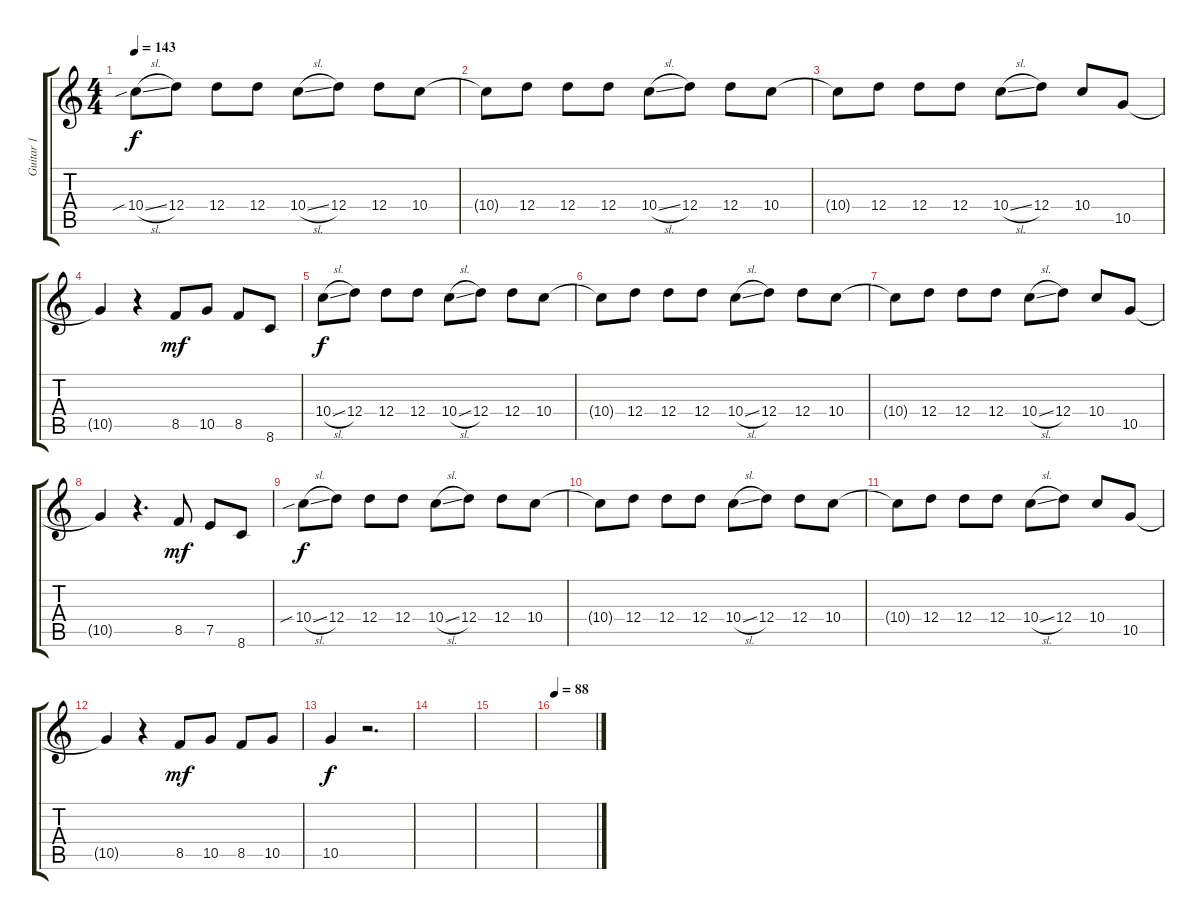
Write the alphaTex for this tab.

\track ("Guitar 1" "Guitar 1") {instrument electricguitarclean}
\staff {score tabs}
\tuning (E4 B3 G3 D3 A2 E2) {hide}
\ts (4 4)
\tempo 143
\clef g2
\ks c
10.4{sib sl}.8{dy f} 12.4.8 12.4.8 12.4.8 10.4{sl}.8 12.4.8 12.4.8 10.4.8 |
10.4{t}.8 12.4.8 12.4.8 12.4.8 10.4{sl}.8 12.4.8 12.4.8 10.4.8 |
10.4{t}.8 12.4.8 12.4.8 12.4.8 10.4{sl}.8 12.4.8 10.4.8 10.5.8 |
10.5{t}.4 r.4 8.5.8{dy mf} 10.5.8 8.5.8 8.6.8 |
10.4{sl}.8{dy f} 12.4.8 12.4.8 12.4.8 10.4{sl}.8 12.4.8 12.4.8 10.4.8 |
10.4{t}.8 12.4.8 12.4.8 12.4.8 10.4{sl}.8 12.4.8 12.4.8 10.4.8 |
10.4{t}.8 12.4.8 12.4.8 12.4.8 10.4{sl}.8 12.4.8 10.4.8 10.5.8 |
10.5{t}.4 r.4{d} 8.5.8{dy mf} 7.5.8 8.6.8 |
10.4{sib sl}.8{dy f} 12.4.8 12.4.8 12.4.8 10.4{sl}.8 12.4.8 12.4.8 10.4.8 |
10.4{t}.8 12.4.8 12.4.8 12.4.8 10.4{sl}.8 12.4.8 12.4.8 10.4.8 |
10.4{t}.8 12.4.8 12.4.8 12.4.8 10.4{sl}.8 12.4.8 10.4.8 10.5.8 |
10.5{t}.4 r.4 8.5.8{dy mf} 10.5.8 8.5.8 10.5.8 |
10.5.4{dy f} r.2{d} |
|
|
\tempo 88
